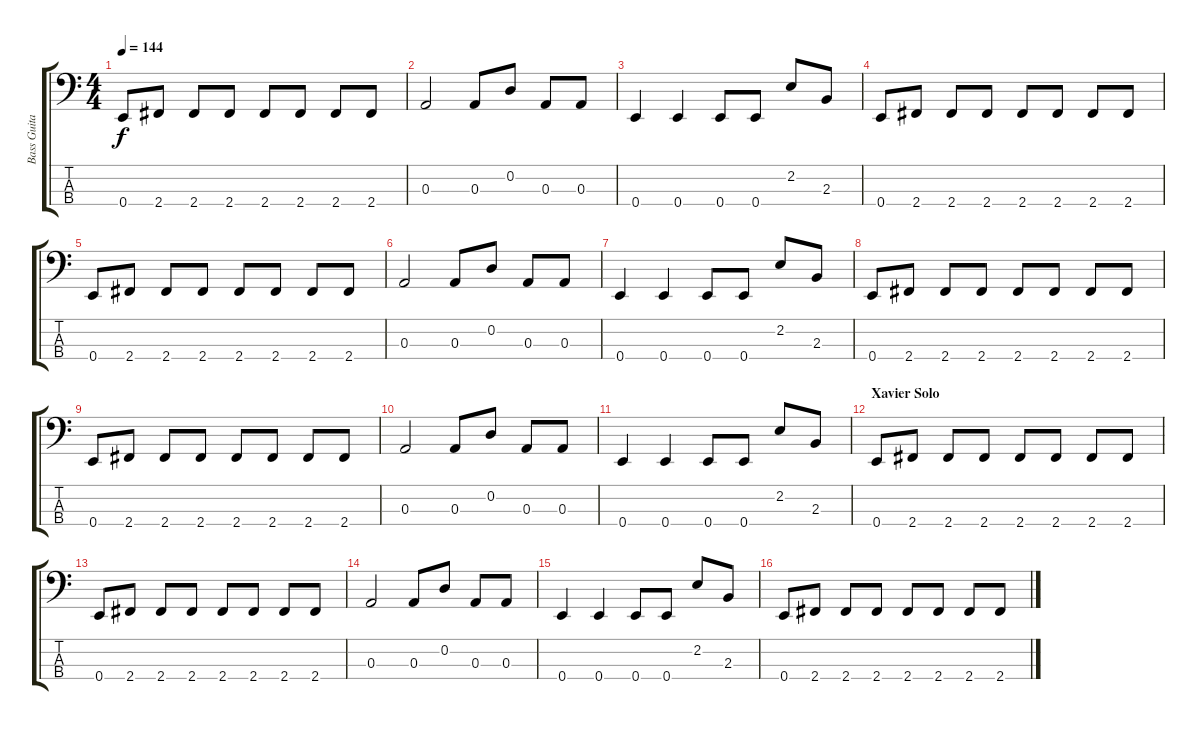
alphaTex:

\track ("Bass Guitar" "Bass Guita") {instrument electricbasspick}
\staff {score tabs}
\tuning (G2 D2 A1 E1) {hide}
\ts (4 4)
\tempo 144
\clef f4
\ks c
0.4.8{dy f} 2.4.8 2.4.8 2.4.8 2.4.8 2.4.8 2.4.8 2.4.8 |
0.3.2 0.3.8 0.2.8 0.3.8 0.3.8 |
0.4.4 0.4.4 0.4.8 0.4.8 2.2.8 2.3.8 |
0.4.8 2.4.8 2.4.8 2.4.8 2.4.8 2.4.8 2.4.8 2.4.8 |
0.4.8 2.4.8 2.4.8 2.4.8 2.4.8 2.4.8 2.4.8 2.4.8 |
0.3.2 0.3.8 0.2.8 0.3.8 0.3.8 |
0.4.4 0.4.4 0.4.8 0.4.8 2.2.8 2.3.8 |
0.4.8 2.4.8 2.4.8 2.4.8 2.4.8 2.4.8 2.4.8 2.4.8 |
0.4.8 2.4.8 2.4.8 2.4.8 2.4.8 2.4.8 2.4.8 2.4.8 |
0.3.2 0.3.8 0.2.8 0.3.8 0.3.8 |
0.4.4 0.4.4 0.4.8 0.4.8 2.2.8 2.3.8 |
\section ("" "Xavier Solo")
0.4.8 2.4.8 2.4.8 2.4.8 2.4.8 2.4.8 2.4.8 2.4.8 |
0.4.8 2.4.8 2.4.8 2.4.8 2.4.8 2.4.8 2.4.8 2.4.8 |
0.3.2 0.3.8 0.2.8 0.3.8 0.3.8 |
0.4.4 0.4.4 0.4.8 0.4.8 2.2.8 2.3.8 |
0.4.8 2.4.8 2.4.8 2.4.8 2.4.8 2.4.8 2.4.8 2.4.8
